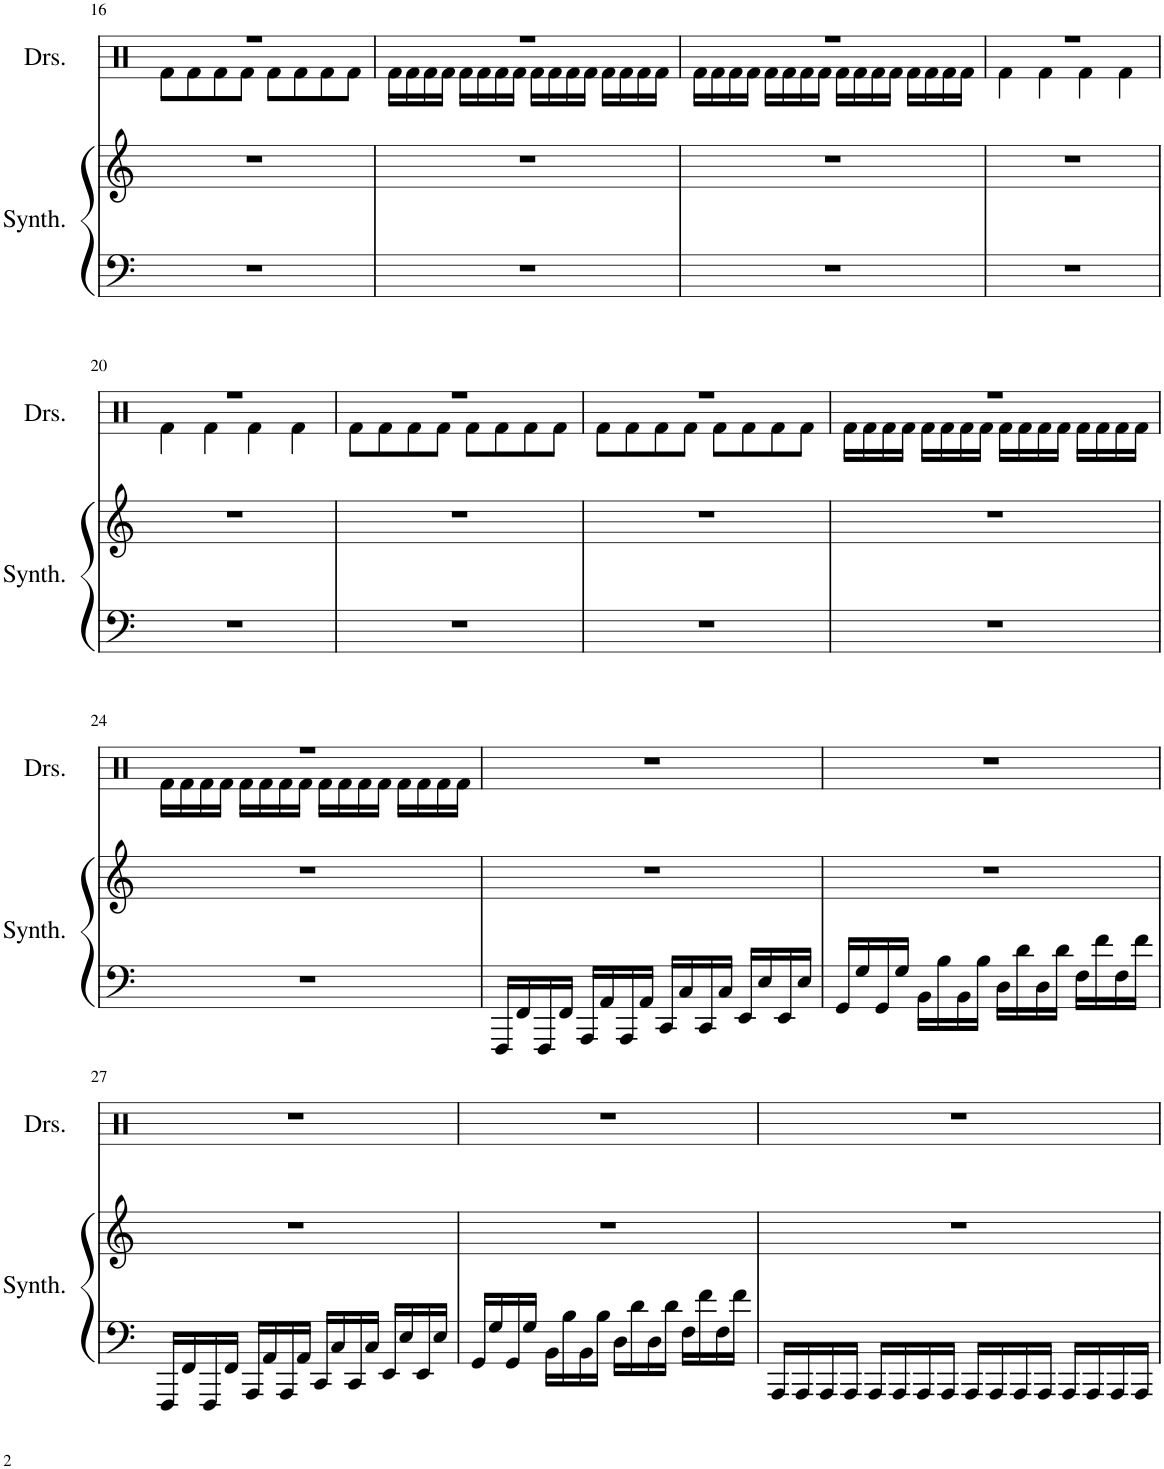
**kern	**kern	**kern
*part2	*part2	*part1
*staff3	*staff2	*staff1
*I"Bass Synthesizer	*	*I"Drumset
*I'Synth.	*	*I'Drs.
!!LO:PB:g=z
*clefF4	*clefG2	*clefX
*k[]	*k[]	*k[]
*M4/4	*M4/4	*M4/4
=16	=16	=16
*	*	*^
1r	1r	1r	8Rf\L
.	.	.	8Rf\
.	.	.	8Rf\
.	.	.	8Rf\J
.	.	.	8Rf\L
.	.	.	8Rf\
.	.	.	8Rf\
.	.	.	8Rf\J
=17	=17	=17	=17
1r	1r	1r	16Rf\LL
.	.	.	16Rf\
.	.	.	16Rf\
.	.	.	16Rf\JJ
.	.	.	16Rf\LL
.	.	.	16Rf\
.	.	.	16Rf\
.	.	.	16Rf\JJ
.	.	.	16Rf\LL
.	.	.	16Rf\
.	.	.	16Rf\
.	.	.	16Rf\JJ
.	.	.	16Rf\LL
.	.	.	16Rf\
.	.	.	16Rf\
.	.	.	16Rf\JJ
=18	=18	=18	=18
1r	1r	1r	16Rf\LL
.	.	.	16Rf\
.	.	.	16Rf\
.	.	.	16Rf\JJ
.	.	.	16Rf\LL
.	.	.	16Rf\
.	.	.	16Rf\
.	.	.	16Rf\JJ
.	.	.	16Rf\LL
.	.	.	16Rf\
.	.	.	16Rf\
.	.	.	16Rf\JJ
.	.	.	16Rf\LL
.	.	.	16Rf\
.	.	.	16Rf\
.	.	.	16Rf\JJ
=19	=19	=19	=19
1r	1r	1r	4Rf\
.	.	.	4Rf\
.	.	.	4Rf\
.	.	.	4Rf\
!!LO:LB:g=z	!!
=20	=20	=20	=20
1r	1r	1r	4Rf\
.	.	.	4Rf\
.	.	.	4Rf\
.	.	.	4Rf\
=21	=21	=21	=21
1r	1r	1r	8Rf\L
.	.	.	8Rf\
.	.	.	8Rf\
.	.	.	8Rf\J
.	.	.	8Rf\L
.	.	.	8Rf\
.	.	.	8Rf\
.	.	.	8Rf\J
=22	=22	=22	=22
1r	1r	1r	8Rf\L
.	.	.	8Rf\
.	.	.	8Rf\
.	.	.	8Rf\J
.	.	.	8Rf\L
.	.	.	8Rf\
.	.	.	8Rf\
.	.	.	8Rf\J
=23	=23	=23	=23
1r	1r	1r	16Rf\LL
.	.	.	16Rf\
.	.	.	16Rf\
.	.	.	16Rf\JJ
.	.	.	16Rf\LL
.	.	.	16Rf\
.	.	.	16Rf\
.	.	.	16Rf\JJ
.	.	.	16Rf\LL
.	.	.	16Rf\
.	.	.	16Rf\
.	.	.	16Rf\JJ
.	.	.	16Rf\LL
.	.	.	16Rf\
.	.	.	16Rf\
.	.	.	16Rf\JJ
!!LO:LB:g=z	!!
=24	=24	=24	=24
1r	1r	1r	16Rf\LL
.	.	.	16Rf\
.	.	.	16Rf\
.	.	.	16Rf\JJ
.	.	.	16Rf\LL
.	.	.	16Rf\
.	.	.	16Rf\
.	.	.	16Rf\JJ
.	.	.	16Rf\LL
.	.	.	16Rf\
.	.	.	16Rf\
.	.	.	16Rf\JJ
.	.	.	16Rf\LL
.	.	.	16Rf\
.	.	.	16Rf\
.	.	.	16Rf\JJ
*	*	*v	*v
=25	=25	=25
16FFF/LL	1r	1r
16FF/	.	.
16FFF/	.	.
16FF/JJ	.	.
16AAA/LL	.	.
16AA/	.	.
16AAA/	.	.
16AA/JJ	.	.
16CC/LL	.	.
16C/	.	.
16CC/	.	.
16C/JJ	.	.
16EE/LL	.	.
16E/	.	.
16EE/	.	.
16E/JJ	.	.
=26	=26	=26
16GG/LL	1r	1r
16G/	.	.
16GG/	.	.
16G/JJ	.	.
16BB\LL	.	.
16B\	.	.
16BB\	.	.
16B\JJ	.	.
16D\LL	.	.
16d\	.	.
16D\	.	.
16d\JJ	.	.
16F\LL	.	.
16f\	.	.
16F\	.	.
16f\JJ	.	.
!!LO:LB:g=z
=27	=27	=27
16FFF/LL	1r	1r
16FF/	.	.
16FFF/	.	.
16FF/JJ	.	.
16AAA/LL	.	.
16AA/	.	.
16AAA/	.	.
16AA/JJ	.	.
16CC/LL	.	.
16C/	.	.
16CC/	.	.
16C/JJ	.	.
16EE/LL	.	.
16E/	.	.
16EE/	.	.
16E/JJ	.	.
=28	=28	=28
16GG/LL	1r	1r
16G/	.	.
16GG/	.	.
16G/JJ	.	.
16BB\LL	.	.
16B\	.	.
16BB\	.	.
16B\JJ	.	.
16D\LL	.	.
16d\	.	.
16D\	.	.
16d\JJ	.	.
16F\LL	.	.
16f\	.	.
16F\	.	.
16f\JJ	.	.
=29	=29	=29
16AAA/LL	1r	1r
16AAA/	.	.
16AAA/	.	.
16AAA/JJ	.	.
16AAA/LL	.	.
16AAA/	.	.
16AAA/	.	.
16AAA/JJ	.	.
16AAA/LL	.	.
16AAA/	.	.
16AAA/	.	.
16AAA/JJ	.	.
16AAA/LL	.	.
16AAA/	.	.
16AAA/	.	.
16AAA/JJ	.	.
=	=	=
*-	*-	*-
